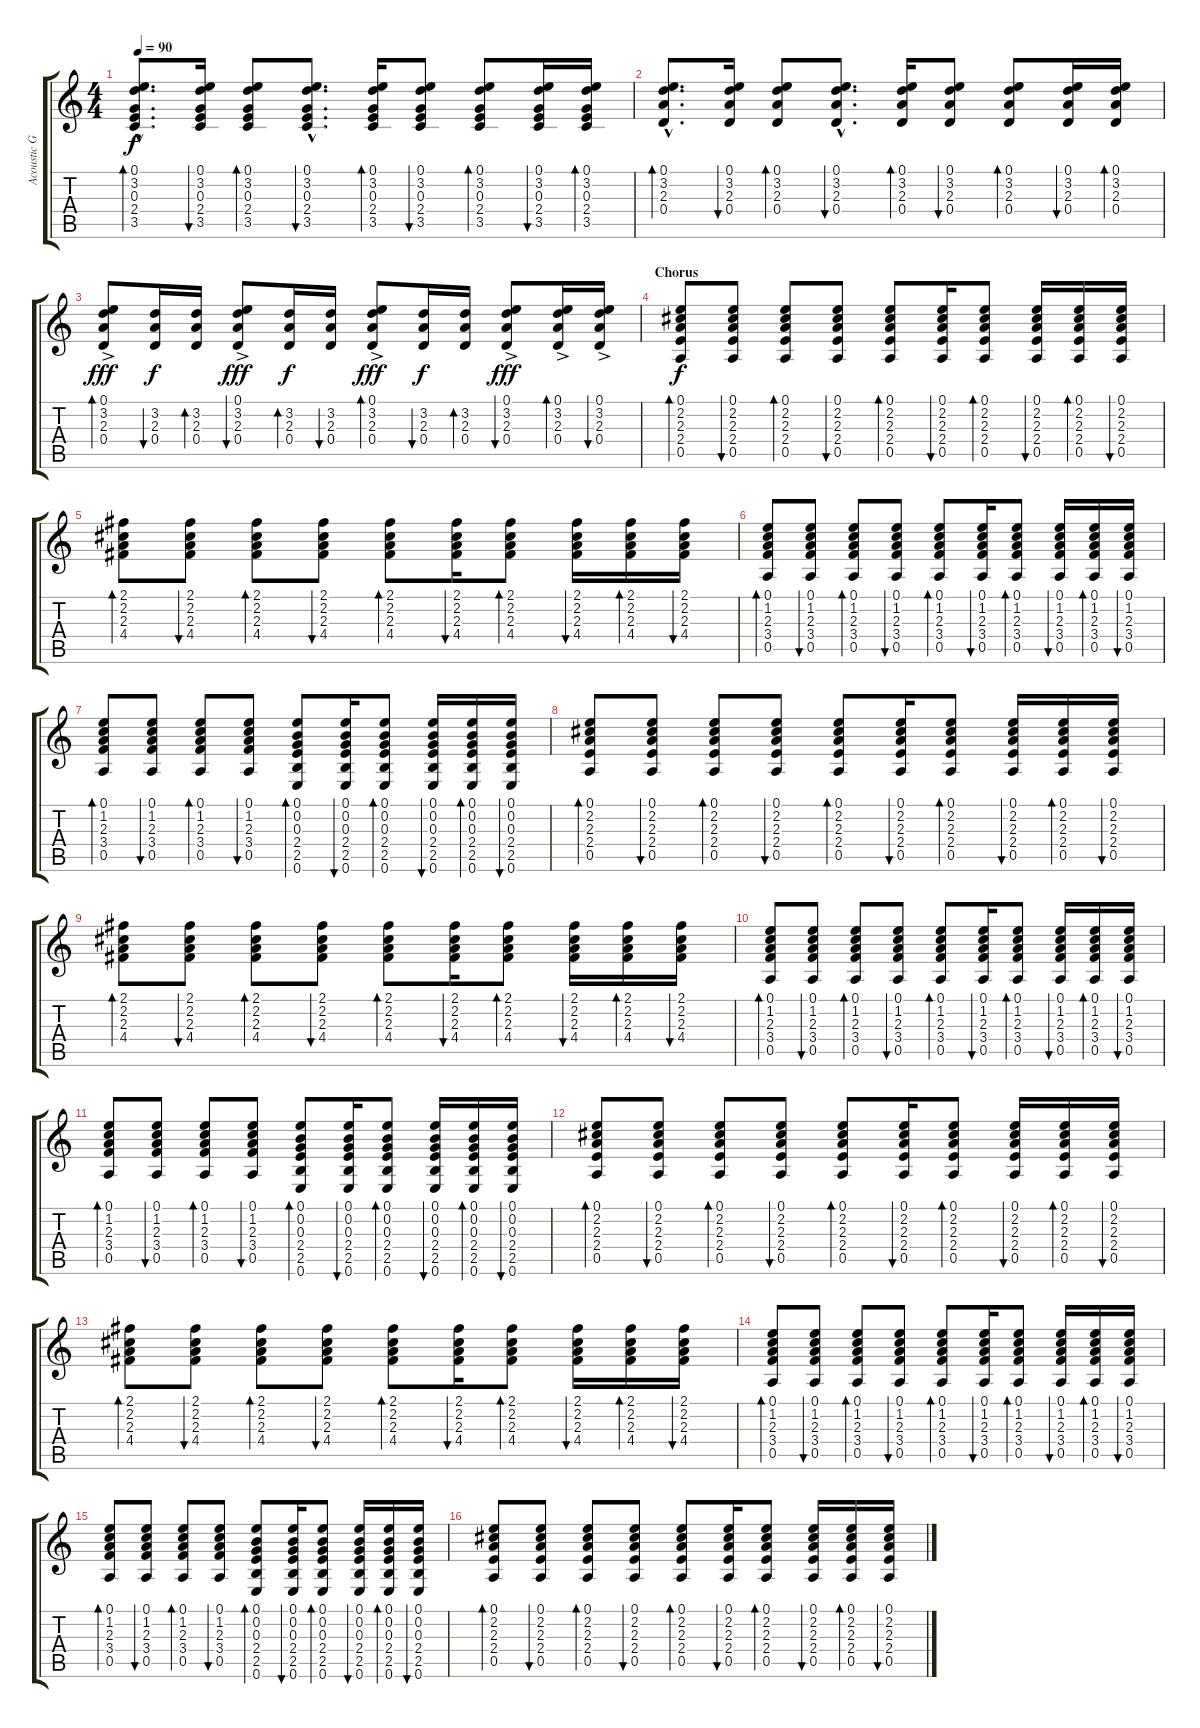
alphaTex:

\track ("Acoustic Guitar" "Acoustic G") {instrument acousticguitarnylon}
\staff {score tabs}
\tuning (E4 B3 G3 D3 A2 E2) {hide}
\ts (4 4)
\tempo 90
\clef g2
\ks c
(0.1{hac} 3.2{hac} 0.3{hac} 2.4{hac} 3.5{hac}).8{d bd 60 dy f} (0.1 3.2 0.3 2.4 3.5).16{bu 60} (0.1 3.2 0.3 2.4 3.5).8{bd 60} (0.1{hac} 3.2{hac} 0.3{hac} 2.4{hac} 3.5{hac}).8{d bu 60} (0.1 3.2 0.3 2.4 3.5).16{bd 60} (0.1 3.2 0.3 2.4 3.5).8{bu 60} (0.1 3.2 0.3 2.4 3.5).8{bd 60} (0.1 3.2 0.3 2.4 3.5).16{bu 60} (0.1 3.2 0.3 2.4 3.5).16{bd 60} |
(0.1{hac} 3.2{hac} 2.3{hac} 0.4{hac}).8{d bd 60 volume 7} (0.1 3.2 2.3 0.4).16{bu 60} (0.1 3.2 2.3 0.4).8{bd 60} (0.1{hac} 3.2{hac} 2.3{hac} 0.4{hac}).8{d bu 60} (0.1 3.2 2.3 0.4).16{bd 60} (0.1 3.2 2.3 0.4).8{bu 60} (0.1 3.2 2.3 0.4).8{bd 60} (0.1 3.2 2.3 0.4).16{bu 60} (0.1 3.2 2.3 0.4).16{bd 60} |
(0.1{ac} 3.2{ac} 2.3{ac} 0.4{ac}).8{bd 60 dy fff} (3.2 2.3 0.4).16{bu 60 dy f} (3.2 2.3 0.4).16{bd 60} (0.1{ac} 3.2{ac} 2.3{ac} 0.4{ac}).8{bu 60 dy fff} (3.2 2.3 0.4).16{bd 60 dy f} (3.2 2.3 0.4).16{bu 60} (0.1{ac} 3.2{ac} 2.3{ac} 0.4{ac}).8{bd 60 dy fff} (3.2 2.3 0.4).16{bu 60 dy f} (3.2 2.3 0.4).16{bd 60} (0.1{ac} 3.2{ac} 2.3{ac} 0.4{ac}).8{bu 60 dy fff} (0.1{ac} 3.2{ac} 2.3 0.4).16{bd 60 volume 11} (0.1{ac} 3.2{ac} 2.3 0.4).16{bu 60} |
\section ("" "Chorus")
(0.1 2.2 2.3 2.4 0.5).8{bd 30 dy f} (0.1 2.2 2.3 2.4 0.5).8{bu 30} (0.1 2.2 2.3 2.4 0.5).8{bd 30} (0.1 2.2 2.3 2.4 0.5).8{bu 30} (0.1 2.2 2.3 2.4 0.5).8{bd 30} (0.1 2.2 2.3 2.4 0.5).16{bu 30} (0.1 2.2 2.3 2.4 0.5).8{bd 30} (0.1 2.2 2.3 2.4 0.5).16{bu 30} (0.1 2.2 2.3 2.4 0.5).16{bd 30} (0.1 2.2 2.3 2.4 0.5).16{bu 60} |
(2.1 2.2 2.3 4.4).8{bd 30} (2.1 2.2 2.3 4.4).8{bu 30} (2.1 2.2 2.3 4.4).8{bd 30} (2.1 2.2 2.3 4.4).8{bu 30} (2.1 2.2 2.3 4.4).8{bd 30} (2.1 2.2 2.3 4.4).16{bu 30} (2.1 2.2 2.3 4.4).8{bd 30} (2.1 2.2 2.3 4.4).16{bu 30} (2.1 2.2 2.3 4.4).16{bd 30} (2.1 2.2 2.3 4.4).16{bu 60} |
(0.1 1.2 2.3 3.4 0.5).8{bd 30} (0.1 1.2 2.3 3.4 0.5).8{bu 30} (0.1 1.2 2.3 3.4 0.5).8{bd 30} (0.1 1.2 2.3 3.4 0.5).8{bu 30} (0.1 1.2 2.3 3.4 0.5).8{bd 30} (0.1 1.2 2.3 3.4 0.5).16{bu 30} (0.1 1.2 2.3 3.4 0.5).8{bd 30} (0.1 1.2 2.3 3.4 0.5).16{bu 30} (0.1 1.2 2.3 3.4 0.5).16{bd 30} (0.1 1.2 2.3 3.4 0.5).16{bu 60} |
(0.1 1.2 2.3 3.4 0.5).8{bd 30} (0.1 1.2 2.3 3.4 0.5).8{bu 30} (0.1 1.2 2.3 3.4 0.5).8{bd 30} (0.1 1.2 2.3 3.4 0.5).8{bu 30} (0.1 0.2 0.3 2.4 2.5 0.6).8{bd 30} (0.1 0.2 0.3 2.4 2.5 0.6).16{bu 30} (0.1 0.2 0.3 2.4 2.5 0.6).8{bd 30} (0.1 0.2 0.3 2.4 2.5 0.6).16{bu 30} (0.1 0.2 0.3 2.4 2.5 0.6).16{bd 30} (0.1 0.2 0.3 2.4 2.5 0.6).16{bu 60} |
(0.1 2.2 2.3 2.4 0.5).8{bd 30} (0.1 2.2 2.3 2.4 0.5).8{bu 30} (0.1 2.2 2.3 2.4 0.5).8{bd 30} (0.1 2.2 2.3 2.4 0.5).8{bu 30} (0.1 2.2 2.3 2.4 0.5).8{bd 30} (0.1 2.2 2.3 2.4 0.5).16{bu 30} (0.1 2.2 2.3 2.4 0.5).8{bd 30} (0.1 2.2 2.3 2.4 0.5).16{bu 30} (0.1 2.2 2.3 2.4 0.5).16{bd 30} (0.1 2.2 2.3 2.4 0.5).16{bu 60} |
(2.1 2.2 2.3 4.4).8{bd 30} (2.1 2.2 2.3 4.4).8{bu 30} (2.1 2.2 2.3 4.4).8{bd 30} (2.1 2.2 2.3 4.4).8{bu 30} (2.1 2.2 2.3 4.4).8{bd 30} (2.1 2.2 2.3 4.4).16{bu 30} (2.1 2.2 2.3 4.4).8{bd 30} (2.1 2.2 2.3 4.4).16{bu 30} (2.1 2.2 2.3 4.4).16{bd 30} (2.1 2.2 2.3 4.4).16{bu 60} |
(0.1 1.2 2.3 3.4 0.5).8{bd 30} (0.1 1.2 2.3 3.4 0.5).8{bu 30} (0.1 1.2 2.3 3.4 0.5).8{bd 30} (0.1 1.2 2.3 3.4 0.5).8{bu 30} (0.1 1.2 2.3 3.4 0.5).8{bd 30} (0.1 1.2 2.3 3.4 0.5).16{bu 30} (0.1 1.2 2.3 3.4 0.5).8{bd 30} (0.1 1.2 2.3 3.4 0.5).16{bu 30} (0.1 1.2 2.3 3.4 0.5).16{bd 30} (0.1 1.2 2.3 3.4 0.5).16{bu 60} |
(0.1 1.2 2.3 3.4 0.5).8{bd 30} (0.1 1.2 2.3 3.4 0.5).8{bu 30} (0.1 1.2 2.3 3.4 0.5).8{bd 30} (0.1 1.2 2.3 3.4 0.5).8{bu 30} (0.1 0.2 0.3 2.4 2.5 0.6).8{bd 30} (0.1 0.2 0.3 2.4 2.5 0.6).16{bu 30} (0.1 0.2 0.3 2.4 2.5 0.6).8{bd 30} (0.1 0.2 0.3 2.4 2.5 0.6).16{bu 30} (0.1 0.2 0.3 2.4 2.5 0.6).16{bd 30} (0.1 0.2 0.3 2.4 2.5 0.6).16{bu 60} |
(0.1 2.2 2.3 2.4 0.5).8{bd 30} (0.1 2.2 2.3 2.4 0.5).8{bu 30} (0.1 2.2 2.3 2.4 0.5).8{bd 30} (0.1 2.2 2.3 2.4 0.5).8{bu 30} (0.1 2.2 2.3 2.4 0.5).8{bd 30} (0.1 2.2 2.3 2.4 0.5).16{bu 30} (0.1 2.2 2.3 2.4 0.5).8{bd 30} (0.1 2.2 2.3 2.4 0.5).16{bu 30} (0.1 2.2 2.3 2.4 0.5).16{bd 30} (0.1 2.2 2.3 2.4 0.5).16{bu 60} |
(2.1 2.2 2.3 4.4).8{bd 30} (2.1 2.2 2.3 4.4).8{bu 30} (2.1 2.2 2.3 4.4).8{bd 30} (2.1 2.2 2.3 4.4).8{bu 30} (2.1 2.2 2.3 4.4).8{bd 30} (2.1 2.2 2.3 4.4).16{bu 30} (2.1 2.2 2.3 4.4).8{bd 30} (2.1 2.2 2.3 4.4).16{bu 30} (2.1 2.2 2.3 4.4).16{bd 30} (2.1 2.2 2.3 4.4).16{bu 60} |
(0.1 1.2 2.3 3.4 0.5).8{bd 30} (0.1 1.2 2.3 3.4 0.5).8{bu 30} (0.1 1.2 2.3 3.4 0.5).8{bd 30} (0.1 1.2 2.3 3.4 0.5).8{bu 30} (0.1 1.2 2.3 3.4 0.5).8{bd 30} (0.1 1.2 2.3 3.4 0.5).16{bu 30} (0.1 1.2 2.3 3.4 0.5).8{bd 30} (0.1 1.2 2.3 3.4 0.5).16{bu 30} (0.1 1.2 2.3 3.4 0.5).16{bd 30} (0.1 1.2 2.3 3.4 0.5).16{bu 60} |
(0.1 1.2 2.3 3.4 0.5).8{bd 30} (0.1 1.2 2.3 3.4 0.5).8{bu 30} (0.1 1.2 2.3 3.4 0.5).8{bd 30} (0.1 1.2 2.3 3.4 0.5).8{bu 30} (0.1 0.2 0.3 2.4 2.5 0.6).8{bd 30} (0.1 0.2 0.3 2.4 2.5 0.6).16{bu 30} (0.1 0.2 0.3 2.4 2.5 0.6).8{bd 30} (0.1 0.2 0.3 2.4 2.5 0.6).16{bu 30} (0.1 0.2 0.3 2.4 2.5 0.6).16{bd 30} (0.1 0.2 0.3 2.4 2.5 0.6).16{bu 60} |
(0.1 2.2 2.3 2.4 0.5).8{bd 30} (0.1 2.2 2.3 2.4 0.5).8{bu 30} (0.1 2.2 2.3 2.4 0.5).8{bd 30} (0.1 2.2 2.3 2.4 0.5).8{bu 30} (0.1 2.2 2.3 2.4 0.5).8{bd 30} (0.1 2.2 2.3 2.4 0.5).16{bu 30} (0.1 2.2 2.3 2.4 0.5).8{bd 30} (0.1 2.2 2.3 2.4 0.5).16{bu 30} (0.1 2.2 2.3 2.4 0.5).16{bd 30} (0.1 2.2 2.3 2.4 0.5).16{bu 60}
